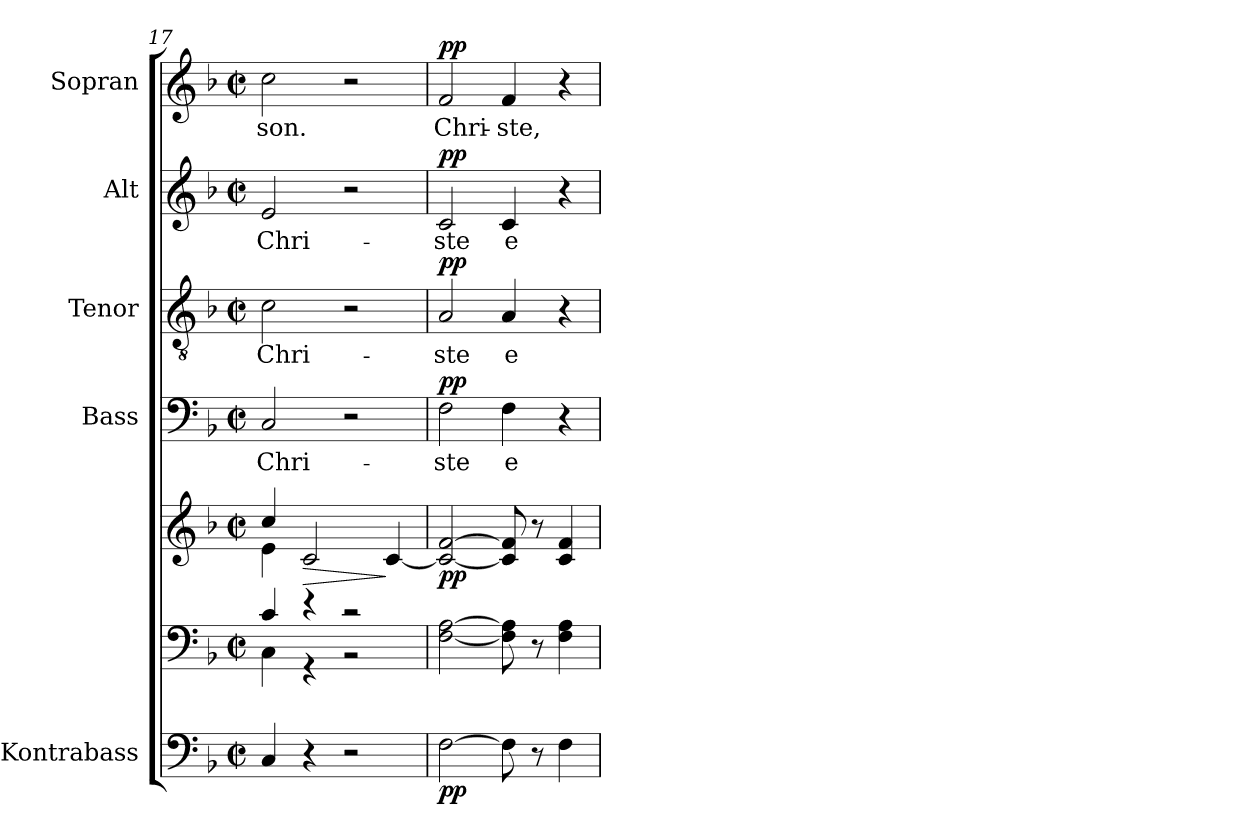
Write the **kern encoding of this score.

**kern	**dynam	**kern	**kern	**dynam	**kern	**text	**dynam	**kern	**text	**dynam	**kern	**text	**dynam	**kern	**text	**dynam
*part6	*part6	*part5	*part5	*part5	*part4	*part4	*part4	*part3	*part3	*part3	*part2	*part2	*part2	*part1	*part1	*part1
*staff7	*staff7	*staff6	*staff5	*staff5/6	*staff4	*staff4	*staff4	*staff3	*staff3	*staff3	*staff2	*staff2	*staff2	*staff1	*staff1	*staff1
*I"Kontrabass	*	*	*	*	*I"Bass	*	*	*I"Tenor	*	*	*I"Alt	*	*	*I"Sopran	*	*
*I'Kb.	*	*	*	*	*I'B.	*	*	*I'T.	*	*	*I'A.	*	*	*I'S.	*	*
*clefF4	*	*clefF4	*clefG2	*	*clefF4	*	*	*clefGv2	*	*	*clefG2	*	*	*clefG2	*	*
*ITrd7c12	*	*	*	*	*	*	*	*	*	*	*	*	*	*	*	*
*k[b-]	*	*k[b-]	*k[b-]	*	*k[b-]	*	*	*k[b-]	*	*	*k[b-]	*	*	*k[b-]	*	*
*F:	*	*F:	*F:	*	*F:	*	*	*F:	*	*	*F:	*	*	*F:	*	*
*M2/2	*	*M2/2	*M2/2	*	*M2/2	*	*	*M2/2	*	*	*M2/2	*	*	*M2/2	*	*
*met(c|)	*	*met(c|)	*met(c|)	*	*met(c|)	*	*	*met(c|)	*	*	*met(c|)	*	*	*met(c|)	*	*
=17	=17	=17	=17	=17	=17	=17	=17	=17	=17	=17	=17	=17	=17	=17	=17	=17
*	*	*^	*^	*	*	*	*	*	*	*	*	*	*	*	*	*
!	!	!	!	!	!	!	!	!LO:LY:b	!	!	!LO:LY:b	!	!	!LO:LY:b	!	!	!LO:LY:b	!
4CC/	.	4c/	4C\	4cc/	4e\	.	2C/	Chri-	.	2c\	Chri-	.	2e/	Chri-	.	2cc\	-son.	.
!	!	!	!	!	!	!LO:HP:b	!	!	!	!	!	!	!	!	!	!	!	!
4r	.	4r	4r	2c/	2.ryy	>	.	.	.	.	.	.	.	.	.	.	.	.
2r	.	2r	2r	.	.	.	2r	.	.	2r	.	.	2r	.	.	2r	.	.
.	.	.	.	[<4c/	.	]	.	.	.	.	.	.	.	.	.	.	.	.
*	*	*v	*v	*	*	*	*	*	*	*	*	*	*	*	*	*	*	*
*	*	*	*v	*v	*	*	*	*	*	*	*	*	*	*	*	*	*
=18	=18	=18	=18	=18	=18	=18	=18	=18	=18	=18	=18	=18	=18	=18	=18	=18
!	!LO:DY:b	!	!	!LO:DY:b	!	!LO:LY:b	!LO:DY:a	!	!LO:LY:b	!LO:DY:a	!	!LO:LY:b	!LO:DY:a	!	!LO:LY:b	!LO:DY:a
[2FF\	pp	[2F\ [2A\	2c/_ [2f/	pp	2F\	-ste	pp	2A/	-ste	pp	2c/	-ste	pp	2f/	Chri-	pp
!	!	!	!	!	!	!LO:LY:b	!	!	!LO:LY:b	!	!	!LO:LY:b	!	!	!LO:LY:b	!
8FF\]	.	8F\] 8A\]	8c/] 8f/]	.	4F\	e-	.	4A/	e-	.	4c/	e-	.	4f/	-ste,	.
8r	.	8r	8r	.	.	.	.	.	.	.	.	.	.	.	.	.
4FF\	.	4F\ 4A\	4c/ 4f/	.	4r	.	.	4r	.	.	4r	.	.	4r	.	.
=	=	=	=	=	=	=	=	=	=	=	=	=	=	=	=	=
*-	*-	*-	*-	*-	*-	*-	*-	*-	*-	*-	*-	*-	*-	*-	*-	*-
